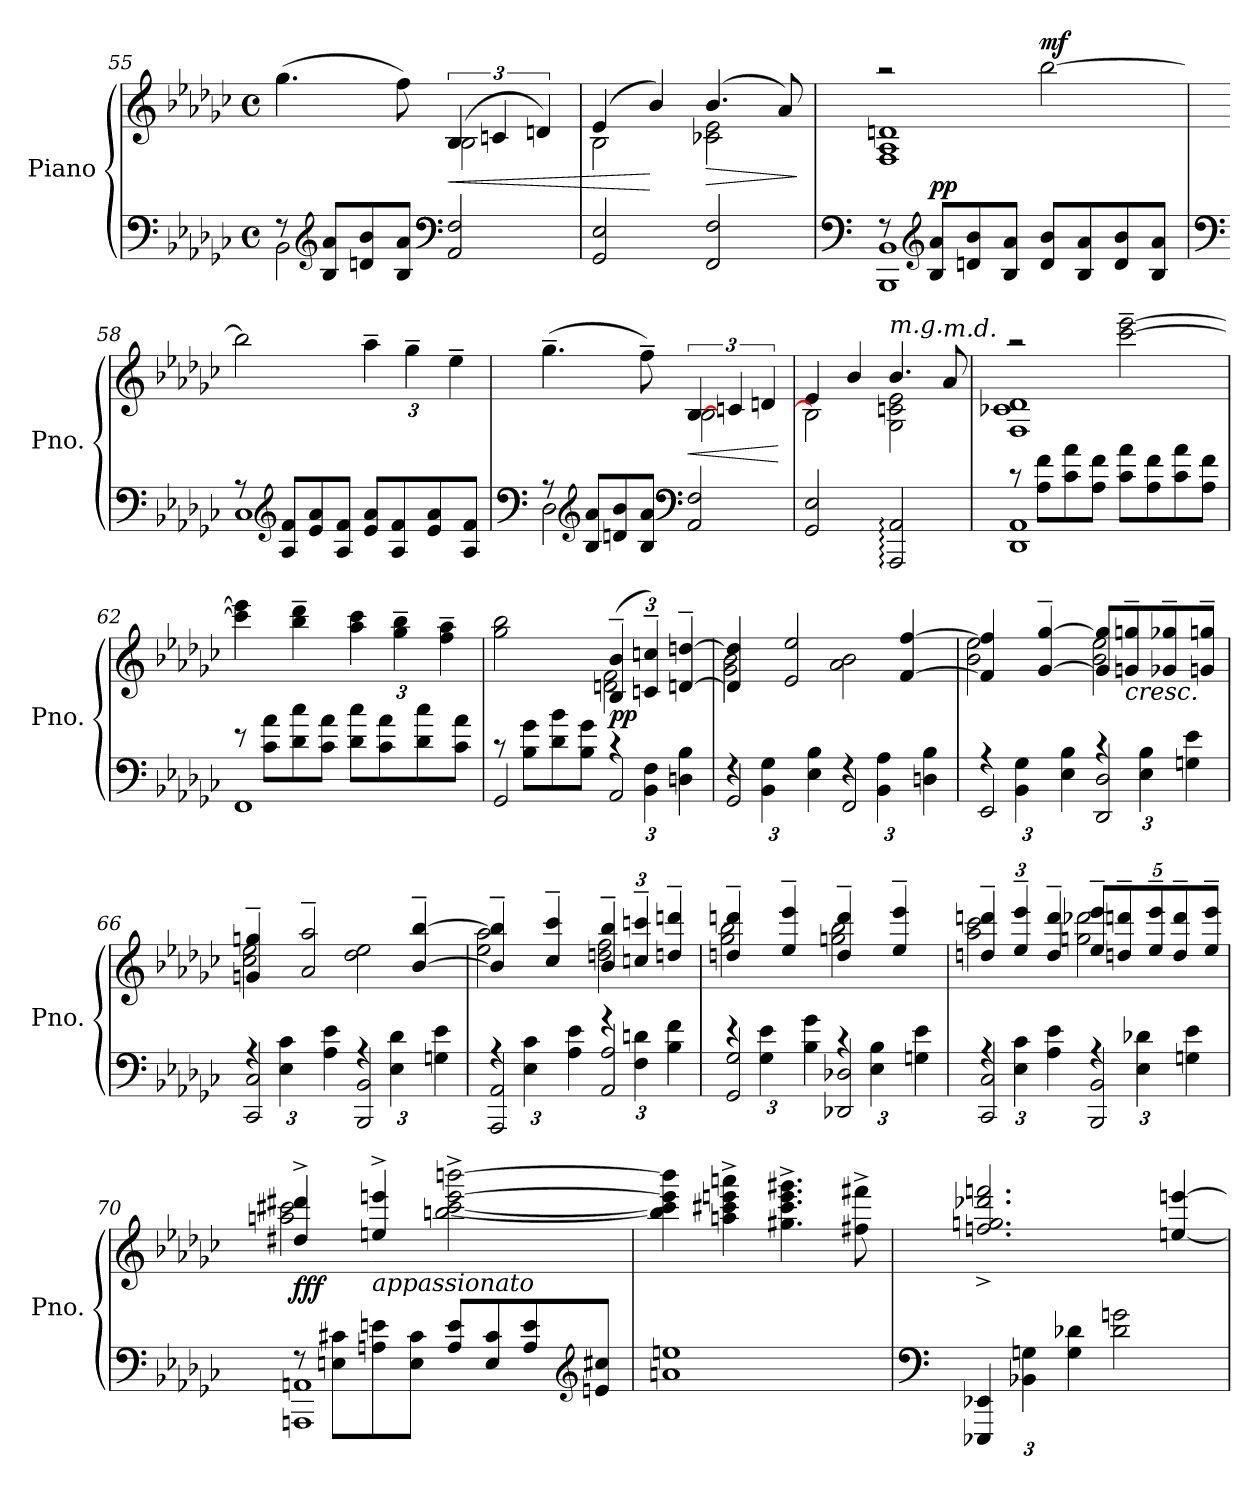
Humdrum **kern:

**kern	**kern	**dynam
*part1	*part1	*part1
*staff2	*staff1	*staff1/2
*I"Piano	*	*
*I'Pno.	*	*
*clefF4	*clefG2	*
*k[b-e-a-d-g-c-]	*k[b-e-a-d-g-c-]	*
*M4/4	*M4/4	*
*met(c)	*met(c)	*
=55	=55	=55
*^	*^	*
8r	2BB-\	(4.gg-\	2ryy	.
*clefG2	*	*	*	*
8B-/ 8a-/L	.	.	.	.
8dn/ 8b-/	.	.	.	.
8B-/ 8a-/J	.	8ff\)	.	.
*clefF4	*	*	*	*
!	!	!	!	!LO:HP:b
2AA-/ 2F/	2ryy	(6B-/	2B-\	<
.	.	6cn/	.	.
.	.	6dn/)	.	.
*v	*v	*	*	*
!!LO:PB:g=z	!!
=56	=56	=56	=56
2GG-/ 2E-/	(4e-/	2B-\	.
.	4b-/)	.	[
!	!	!	!LO:HP:b
2FF/ 2F/	(4.b-/	2c-X\ 2e-\	>
.	8a-/)	.	.
*	*v	*v	*
.	.	]
=57	=57	=57
*clefF4	*	*
*^	*^	*
8r	1BBB- 1BB-	2r	1F 1A- 1dn	.
*clefG2	*	*	*	*
!	!	!	!	!LO:DY:a=2
8B-/ 8a-/L	.	.	.	pp
8dn/ 8b-/	.	.	.	.
8B-/ 8a-/J	.	.	.	.
!	!	!	!	!LO:DY:a
8d/ 8b-/L	.	[>2bb-\	.	mf
8B-/ 8a-/	.	.	.	.
8d/ 8b-/	.	.	.	.
8B-/ 8a-/J	.	.	.	.
*	*	*v	*v	*
=58	=58	=58	=58
*clefF4	*	*	*
8r	1C-	2bb-\]	.
*clefG2	*	*	*
8A-/ 8f/L	.	.	.
8e-/ 8a-/	.	.	.
8A-/ 8f/J	.	.	.
*	*	*Xbrackettup	*
8e-/ 8a-/L	.	6aa-~\	.
8A-/ 8f/	.	.	.
.	.	6gg-~\	.
8e-/ 8a-/	.	.	.
.	.	6ee-~\	.
8A-/ 8f/J	.	.	.
!!LO:LB:g=z
=59	=59	=59	=59
*clefF4	*	*	*
*	*	*^	*
8r	2D-\	(4.gg-~\	2ryy	.
*clefG2	*	*	*	*
8B-/ 8a-/L	.	.	.	.
8dn/ 8b-/	.	.	.	.
8B-/ 8a-/J	.	8ff~\)	.	.
*clefF4	*	*	*	*
*	*	*brackettup	*	*
!	!	!	!	!LO:HP:b
2AA-/ 2F/	2ryy	[6B-/	2B-\	<
.	.	6cn/	.	.
.	.	6dn/	.	.
*v	*v	*	*	*
*	*v	*v	*
.	.	[
=60	=60	=60
*	*^	*
*	*	*^	*
2GG-/ 2E-/	4e-/	2B-\]	2ryy	.
.	4b-/	.	.	.
!	!LO:TX:i:t=m.g.	!	!	!
2AAA-/: 2AA-/:	2G-\ 2cn\ 2e-\	4.ryy	(>4.b-/	.
!	!	!LO:TX:a:i:t=m.d.	!	!
.	.	(8a-/	8ryy	.
*	*	*v	*v	*
=61	=61	=61	=61
*^	*	*	*
8r	1DD- 1AA-	2r	1F 1c-X 1d-	.
8A-\<< 8f\<<L	.	.	.	.
8c-\<< 8a-\<<	.	.	.	.
8A-\ 8f\J	.	.	.	.
8c-\ 8a-\L	.	[2ccc-\~> [2eee-\~>	.	.
8A-\ 8f\	.	.	.	.
8c-\ 8a-\	.	.	.	.
8A-\ 8f\J)	.	.	.	.
*	*	*v	*v	*
=62	=62	=62	=62
8r	1FF	4ccc-\] 4eee-\]	.
8c-\<< 8a-\<<L	.	.	.
8d-\<< 8cc-\<<	.	4bb-\~ 4ddd-\~	.
8c-\ 8a-\J	.	.	.
*	*	*Xbrackettup	*
8d-\ 8cc-\L	.	6aa-\ 6ccc-\	.
8c-\ 8a-\	.	.	.
.	.	6gg-\~ 6bb-\~	.
8d-\ 8cc-\	.	.	.
.	.	6ff\~ 6aa-\~	.
8c-\ 8a-\J	.	.	.
!!LO:LB:g=z
=63	=63	=63	=63
*	*	*^	*
8r	2GG-/	2gg-\ 2bb-\	2ryy	.
8B-\ 8g-\L	.	.	.	.
8d-\ 8b-\	.	.	.	.
8B-\ 8g-\J	.	.	.	.
*Xbrackettup	*	*	*	*
!	!	!	!	!LO:DY:b
6r	2AA-/	(6B-/~ 6b-/~	2dn\ 2f\	pp
6BB-\<< 6F\<<	.	6cn/~ 6ccn/~)	.	.
6Dn\< 6B-\<	.	[6dn/~ [6ddn/~	.	.
=64	=64	=64	=64	=64
6r	2GG-/	4d/] 4dd/]	2g-\ 2b-\	.
6BB-\ 6G-\	.	.	.	.
.	.	2e-/ 2ee-/	.	.
6E-\ 6B-\	.	.	.	.
6r	2FF/	.	2a-\ 2b-\	.
6BB-\ 6A-\	.	.	.	.
.	.	[4f/ [4ff/	.	.
6Dn\ 6B-\	.	.	.	.
=65	=65	=65	=65	=65
6r	2EE-/	4f/] 4ff/]	2b-\ 2ee-\	.
6BB-\ 6G-\	.	.	.	.
.	.	[4g-/~ [4gg-/~	.	.
6E-\ 6B-\	.	.	.	.
6r	2DD-/ 2D-/	8g-/] 8gg-/]L	2b-\ 2ee-\	.
!	!	!LO:TX:b:i:t=cresc.	!	!
.	.	8gn/~ 8ggn/~	.	.
6E-\ 6B-\	.	.	.	.
.	.	8g-X/~ 8gg-X/~	.	.
6Gn\ 6e-\	.	.	.	.
.	.	8gn/~ 8ggn/~J	.	.
=66	=66	=66	=66	=66
6r	2CC-/ 2C-/	4gn/~ 4ggn/~	2cc-\ 2ee-\	.
6E-\< 6c-\<	.	.	.	.
.	.	2a-/~ 2aa-/~	.	.
6A-\ 6e-\	.	.	.	.
6r	2BBB-/ 2BB-/	.	2dd-\ 2ee-\	.
6E-\< 6d-\<	.	.	.	.
.	.	[4b-/~ [4bb-/~	.	.
6Gn\ 6e-\	.	.	.	.
!!LO:LB:g=z	!!
=67	=67	=67	=67	=67
6r	2AAA-/ 2AA-/	4b-/]~ 4bb-/]~	2ee-\ 2aa-\	.
6E-\< 6c-\<	.	.	.	.
.	.	4cc-/~ 4ccc-/~	.	.
6A-\ 6e-\	.	.	.	.
6r	2AA-/ 2A-/	6b-/~ 6bb-/~	2ddn\ 2ff\	.
6F\ 6dn\	.	6ccn/~ 6cccn/~	.	.
6B-\ 6f\	.	6ddn/~ 6dddn/~	.	.
=68	=68	=68	=68	=68
6r	2GG-/ 2G-/	4ddn/~ 4dddn/~	2gg-\ 2bb-\	.
6G-\ 6e-\	.	.	.	.
.	.	4ee-/~ 4eee-/~	.	.
6B-\ 6g-\	.	.	.	.
6r	2DD-X/ 2D-X/	4dd/~ 4ddd/~	2ggn\ 2bb-\	.
6E-\ 6B-\	.	.	.	.
.	.	4ee-/~ 4eee-/~	.	.
6Gn\ 6e-\	.	.	.	.
=69	=69	=69	=69	=69
6r	2CC-/ 2C-/	6ddn/~ 6dddn/~	2aa-\ 2ccc-\	.
6E-\ 6c-\	.	6ee-/~ 6eee-/~	.	.
6A-\ 6e-\	.	6dd/~ 6ddd/~	.	.
6r	2BBB-/ 2BB-/	10ee-/~ 10eee-/~L	2ggn\ 2ddd-X\	.
.	.	10ddn/~ 10dddn/~	.	.
6E-\ 6d-X\	.	.	.	.
.	.	10ee-/~ 10eee-/~	.	.
.	.	10dd/~ 10ddd/~	.	.
6Gn\ 6e-\	.	.	.	.
.	.	10ee-/~ 10eee-/~J	.	.
!!LO:PB:g=z	!!
=70	=70	=70	=70	=70
!	!	!	!	!LO:DY:b
8r	1AAAn 1AAn	4dd#X/^ 4ddd#X/^	2aan\ 2ccc#X\	fff
8En\ 8c#X\L	.	.	.	.
!	!	!LO:TX:b:i:t=appassionato	!	!
8An\ 8en\	.	4een/^ 4eeen/^	.	.
8E\ 8c#\J	.	.	.	.
8A/ 8e/L	.	[2bbn\^> [2ccc#\^> [2eee\^> [2bbbn\^>	2ryy	.
8E/ 8c#/	.	.	.	.
8A/ 8e/	.	.	.	.
*clefG2	*	*	*	*
8en/ 8cc#X/J	.	.	.	.
*v	*v	*	*	*
*	*v	*v	*
=71	=71	=71
1an<< 1een<<	4bb\] 4ccc#\] 4eee\] 4bbb\]	.
.	4aan\^ 4ccc#X\^ 4eeen\^ 4aaan\^	.
.	4.gg#X\^ 4.ccc#\^ 4.eee\^ 4.ggg#X\^	.
.	8ff#X\^ 8fff#X\^	.
=72	=72	=72
*clefF4	*	*
6EEE-X/ 6EE-X/	2.ffn/^> 2.ggn/^> 2.ddd-X/^> 2.fffn/^>	.
6BB-X\ 6Gn\	.	.
6G\<< 6d-X\<<	.	.
2d-\<< 2gn\<<	.	.
.	[4een/ [4eeen/	.
=	=	=
*-	*-	*-
